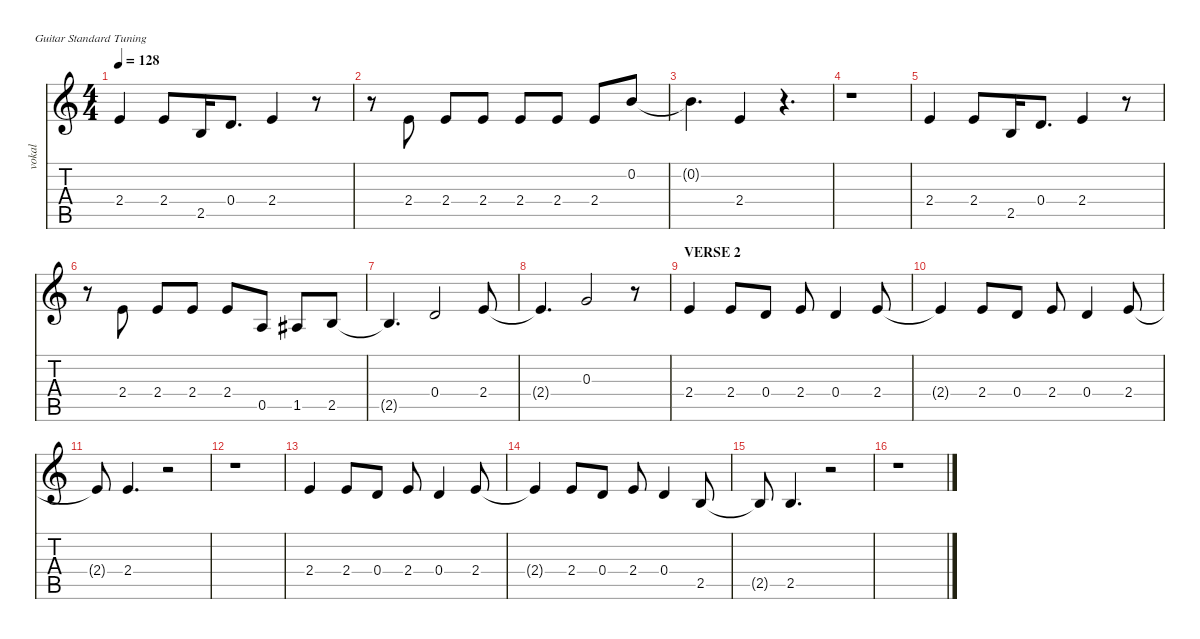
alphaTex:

\defaultSystemsLayout 4
\hideDynamics
\bracketExtendMode nobrackets
\track ("Vocal" "vokal") {instrument acousticguitarsteel}
\staff {score tabs}
\tuning (E4 B3 G3 D3 A2 E2)
\ts (4 4)
\tempo 128
\clef g2
\ks c
2.4.4{dy mf beam Up} 2.4.8{beam Up} 2.5.16{beam Up} 0.4.8{d beam Up} 2.4.4{beam Up} r.8{beam Down} |
r.8{beam Down} 2.4.8{beam Up} 2.4.8{beam Up} 2.4.8{beam Up} 2.4.8{beam Up} 2.4.8{beam Up} 2.4.8{beam Up} 0.2.8{beam Up} |
0.2{t}.4{d beam Down} 2.4.4{beam Up} r.4{d beam Down} |
r.1{beam Down} |
2.4.4{beam Up} 2.4.8{beam Up} 2.5.16{beam Up} 0.4.8{d beam Up} 2.4.4{beam Up} r.8{beam Down} |
r.8{beam Down} 2.4.8{beam Up} 2.4.8{beam Up} 2.4.8{beam Up} 2.4.8{beam Up} 0.5.8{beam Up} 1.5{acc #}.8{beam Up} 2.5.8{beam Up} |
2.5{t}.4{d beam Up} 0.4.2{beam Up} 2.4.8{beam Up} |
2.4{t}.4{d beam Up} 0.3.2{beam Up} r.8{beam Down} |
\section ("" "VERSE 2")
2.4.4{beam Up} 2.4.8{beam Up} 0.4.8{beam Up} 2.4.8{beam Up} 0.4.4{beam Up} 2.4.8{beam Up} |
2.4{t}.4{beam Up} 2.4.8{beam Up} 0.4.8{beam Up} 2.4.8{beam Up} 0.4.4{beam Up} 2.4.8{beam Up} |
2.4{t}.8{beam Up} 2.4.4{d beam Up} r.2{beam Down} |
r.1{beam Down} |
2.4.4{beam Up} 2.4.8{beam Up} 0.4.8{beam Up} 2.4.8{beam Up} 0.4.4{beam Up} 2.4.8{beam Up} |
2.4{t}.4{beam Up} 2.4.8{beam Up} 0.4.8{beam Up} 2.4.8{beam Up} 0.4.4{beam Up} 2.5.8{beam Up} |
2.5{t}.8{beam Up} 2.5.4{d beam Up} r.2{beam Down} |
r.1{beam Down}
